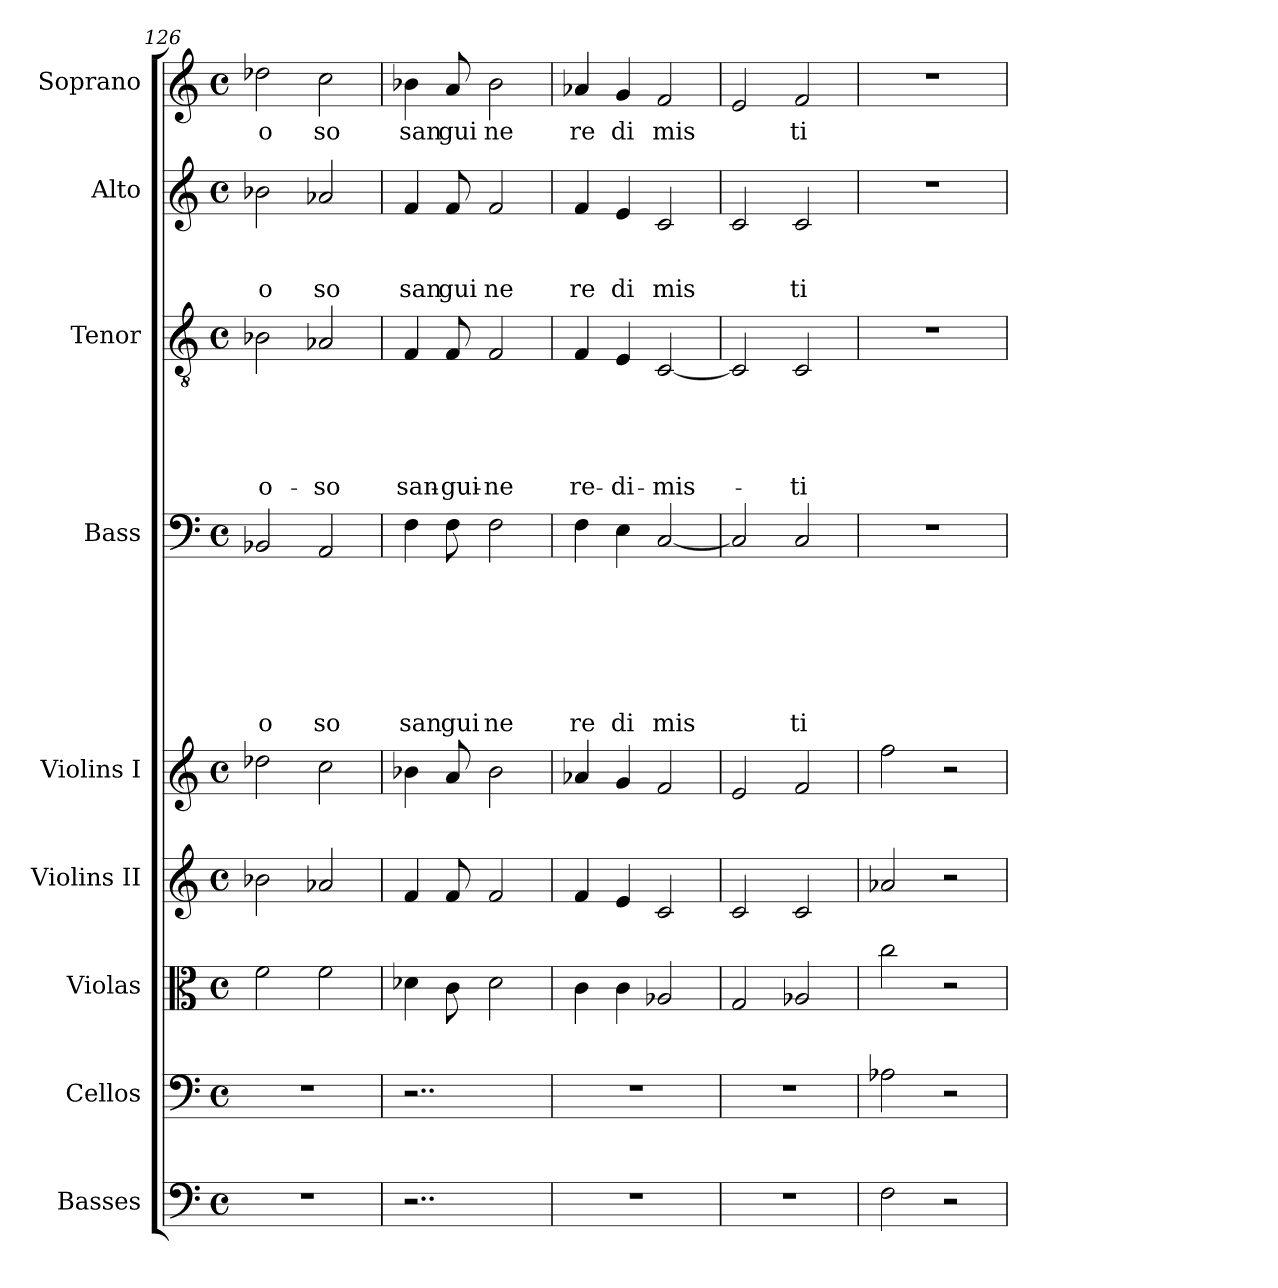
**kern	**kern	**kern	**kern	**kern	**kern	**text	**text	**text	**text	**text	**text	**text	**kern	**text	**text	**text	**text	**text	**kern	**text	**text	**text	**kern	**text
*part9	*part8	*part7	*part6	*part5	*part4	*part4	*part4	*part4	*part4	*part4	*part4	*part4	*part3	*part3	*part3	*part3	*part3	*part3	*part2	*part2	*part2	*part2	*part1	*part1
*staff9	*staff8	*staff7	*staff6	*staff5	*staff4	*staff4	*staff4	*staff4	*staff4	*staff4	*staff4	*staff4	*staff3	*staff3	*staff3	*staff3	*staff3	*staff3	*staff2	*staff2	*staff2	*staff2	*staff1	*staff1
*I"Basses	*I"Cellos	*I"Violas	*I"Violins II	*I"Violins I	*I"Bass	*	*	*	*	*	*	*	*I"Tenor	*	*	*	*	*	*I"Alto	*	*	*	*I"Soprano	*
*I'Bass	*I'Cell.	*I'Vla.	*I'Vln. II	*I'Vln. I	*I'Bs	*	*	*	*	*	*	*	*I'Ten	*	*	*	*	*	*I'Alto	*	*	*	*I'Sop	*
*clefF4	*clefF4	*clefC3	*clefG2	*clefG2	*clefF4	*	*	*	*	*	*	*	*clefGv2	*	*	*	*	*	*clefG2	*	*	*	*clefG2	*
*ITrd7c12	*	*	*	*	*	*	*	*	*	*	*	*	*	*	*	*	*	*	*	*	*	*	*	*
*k[]	*k[]	*k[]	*k[]	*k[]	*k[]	*	*	*	*	*	*	*	*k[]	*	*	*	*	*	*k[]	*	*	*	*k[]	*
*C:	*C:	*C:	*C:	*C:	*C:	*	*	*	*	*	*	*	*C:	*	*	*	*	*	*C:	*	*	*	*C:	*
*M4/4	*M4/4	*M4/4	*M4/4	*M4/4	*M4/4	*	*	*	*	*	*	*	*M4/4	*	*	*	*	*	*M4/4	*	*	*	*M4/4	*
*met(c)	*met(c)	*met(c)	*met(c)	*met(c)	*met(c)	*	*	*	*	*	*	*	*met(c)	*	*	*	*	*	*met(c)	*	*	*	*met(c)	*
=126	=126	=126	=126	=126	=126	=126	=126	=126	=126	=126	=126	=126	=126	=126	=126	=126	=126	=126	=126	=126	=126	=126	=126	=126
!	!	!	!	!	!	!	!	!	!	!	!	!LO:LY:b	!	!	!	!	!	!LO:LY:b	!	!	!	!LO:LY:b	!	!LO:LY:b
1r	1r	2f\	2b-X\	2dd-X\	2BB-X/	.	.	.	.	.	.	o	2B-X\	.	.	.	.	-o-	2b-X\	.	.	o	2dd-X\	o
!	!	!	!	!	!	!	!	!	!	!	!	!LO:LY:b	!	!	!	!	!	!LO:LY:b	!	!	!	!LO:LY:b	!	!LO:LY:b
.	.	2f\	2a-X/	2cc\	2AA/	.	.	.	.	.	.	so	2A-X/	.	.	.	.	-so	2a-X/	.	.	so	2cc\	so
=127	=127	=127	=127	=127	=127	=127	=127	=127	=127	=127	=127	=127	=127	=127	=127	=127	=127	=127	=127	=127	=127	=127	=127	=127
!	!	!	!	!	!	!	!	!	!	!	!	!LO:LY:b	!	!	!	!	!	!LO:LY:b	!	!	!	!LO:LY:b	!	!LO:LY:b
2..r	2..r	4d-X\	4f/	4b-X\	4F\	.	.	.	.	.	.	san	4F/	.	.	.	.	san-	4f/	.	.	san	4b-X\	san
!	!	!	!	!	!	!	!	!	!	!	!	!LO:LY:b	!	!	!	!	!	!LO:LY:b	!	!	!	!LO:LY:b	!	!LO:LY:b
.	.	8c\	8f/	8a/	8F\	.	.	.	.	.	.	gui	8F/	.	.	.	.	-gui-	8f/	.	.	gui	8a/	gui
!	!	!	!	!	!	!	!	!	!	!	!	!LO:LY:b	!	!	!	!	!	!LO:LY:b	!	!	!	!LO:LY:b	!	!LO:LY:b
.	.	2d-\	2f/	2b-\	2F\	.	.	.	.	.	.	ne	2F/	.	.	.	.	-ne	2f/	.	.	ne	2b-\	ne
=128	=128	=128	=128	=128	=128	=128	=128	=128	=128	=128	=128	=128	=128	=128	=128	=128	=128	=128	=128	=128	=128	=128	=128	=128
!	!	!	!	!	!	!	!	!	!	!	!	!LO:LY:b	!	!	!	!	!	!LO:LY:b	!	!	!	!LO:LY:b	!	!LO:LY:b
1r	1r	4c\	4f/	4a-X/	4F\	.	.	.	.	.	.	re	4F/	.	.	.	.	re-	4f/	.	.	re	4a-X/	re
!	!	!	!	!	!	!	!	!	!	!	!	!LO:LY:b	!	!	!	!	!	!LO:LY:b	!	!	!	!LO:LY:b	!	!LO:LY:b
.	.	4c\	4e/	4g/	4E\	.	.	.	.	.	.	di	4E/	.	.	.	.	-di-	4e/	.	.	di	4g/	di
!	!	!	!	!	!	!	!	!	!	!	!	!LO:LY:b	!	!	!	!	!	!LO:LY:b	!	!	!	!LO:LY:b	!	!LO:LY:b
.	.	2A-X/	2c/	2f/	[<2C/	.	.	.	.	.	.	mis	[<2C/	.	.	.	.	-mis-	2c/	.	.	mis	2f/	mis
=129	=129	=129	=129	=129	=129	=129	=129	=129	=129	=129	=129	=129	=129	=129	=129	=129	=129	=129	=129	=129	=129	=129	=129	=129
1r	1r	2G/	2c/	2e/	2C/]	.	.	.	.	.	.	.	2C/]	.	.	.	.	.	2c/	.	.	.	2e/	.
!	!	!	!	!	!	!	!	!	!	!	!	!LO:LY:b	!	!	!	!	!	!LO:LY:b	!	!	!	!LO:LY:b	!	!LO:LY:b
.	.	2A-X/	2c/	2f/	2C/	.	.	.	.	.	.	ti	2C/	.	.	.	.	-ti	2c/	.	.	ti	2f/	ti
=130	=130	=130	=130	=130	=130	=130	=130	=130	=130	=130	=130	=130	=130	=130	=130	=130	=130	=130	=130	=130	=130	=130	=130	=130
2FF\	2A-X\	2cc\	2a-X/	2ff\	1r	.	.	.	.	.	.	.	1r	.	.	.	.	.	1r	.	.	.	1r	.
2r	2r	2r	2r	2r	.	.	.	.	.	.	.	.	.	.	.	.	.	.	.	.	.	.	.	.
=	=	=	=	=	=	=	=	=	=	=	=	=	=	=	=	=	=	=	=	=	=	=	=	=
*-	*-	*-	*-	*-	*-	*-	*-	*-	*-	*-	*-	*-	*-	*-	*-	*-	*-	*-	*-	*-	*-	*-	*-	*-
